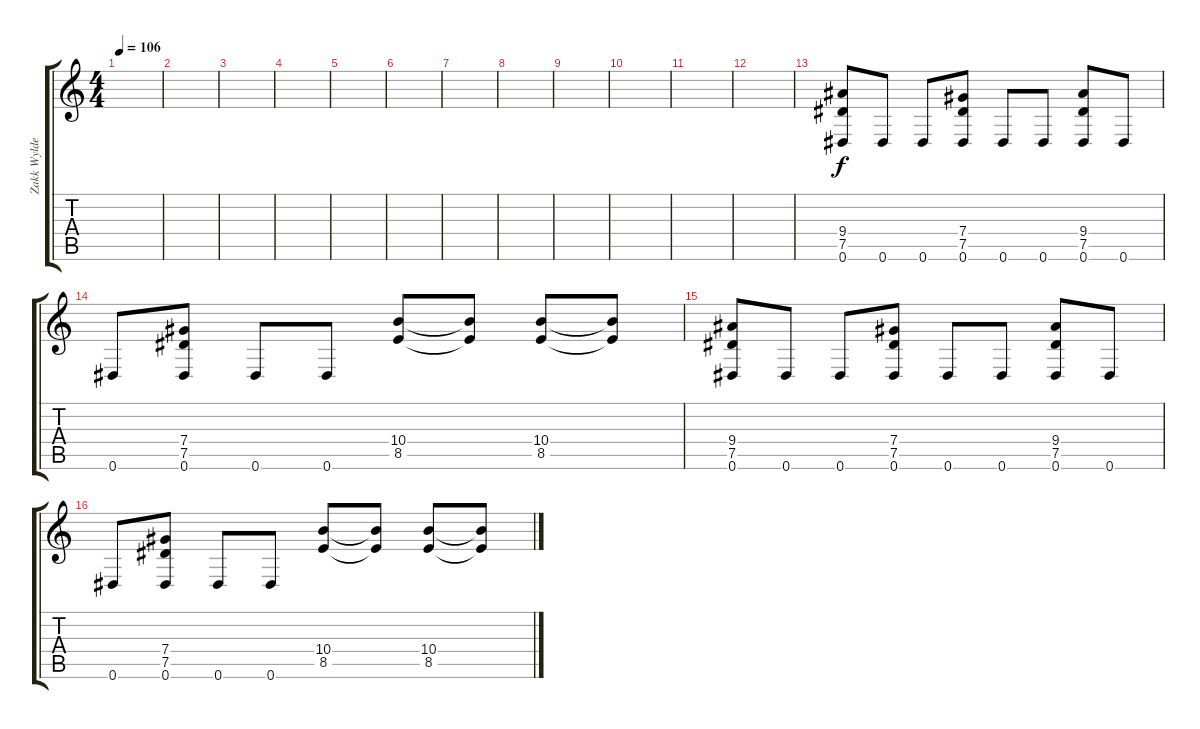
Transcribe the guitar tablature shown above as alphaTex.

\track ("Zakk Wylde (Fills)" "Zakk Wylde") {instrument distortionguitar}
\staff {score tabs}
\tuning (Eb4 Bb3 Gb3 Db3 Ab2 Eb2) {hide}
\ts (4 4)
\tempo 106
\clef g2
\ks c
|
|
|
|
|
|
|
|
|
|
|
|
(9.4 7.5 0.6).8 0.6.8 0.6.8 (7.4 7.5 0.6).8 0.6.8 0.6.8 (9.4 7.5 0.6).8 0.6.8 |
0.6.8 (7.4 7.5 0.6).8 0.6.8 0.6.8 (10.4 8.5).8 (10.4{t} 8.5{t}).8 (10.4 8.5).8 (10.4{t} 8.5{t}).8 |
(9.4 7.5 0.6).8 0.6.8 0.6.8 (7.4 7.5 0.6).8 0.6.8 0.6.8 (9.4 7.5 0.6).8 0.6.8 |
0.6.8 (7.4 7.5 0.6).8 0.6.8 0.6.8 (10.4 8.5).8 (10.4{t} 8.5{t}).8 (10.4 8.5).8 (10.4{t} 8.5{t}).8
